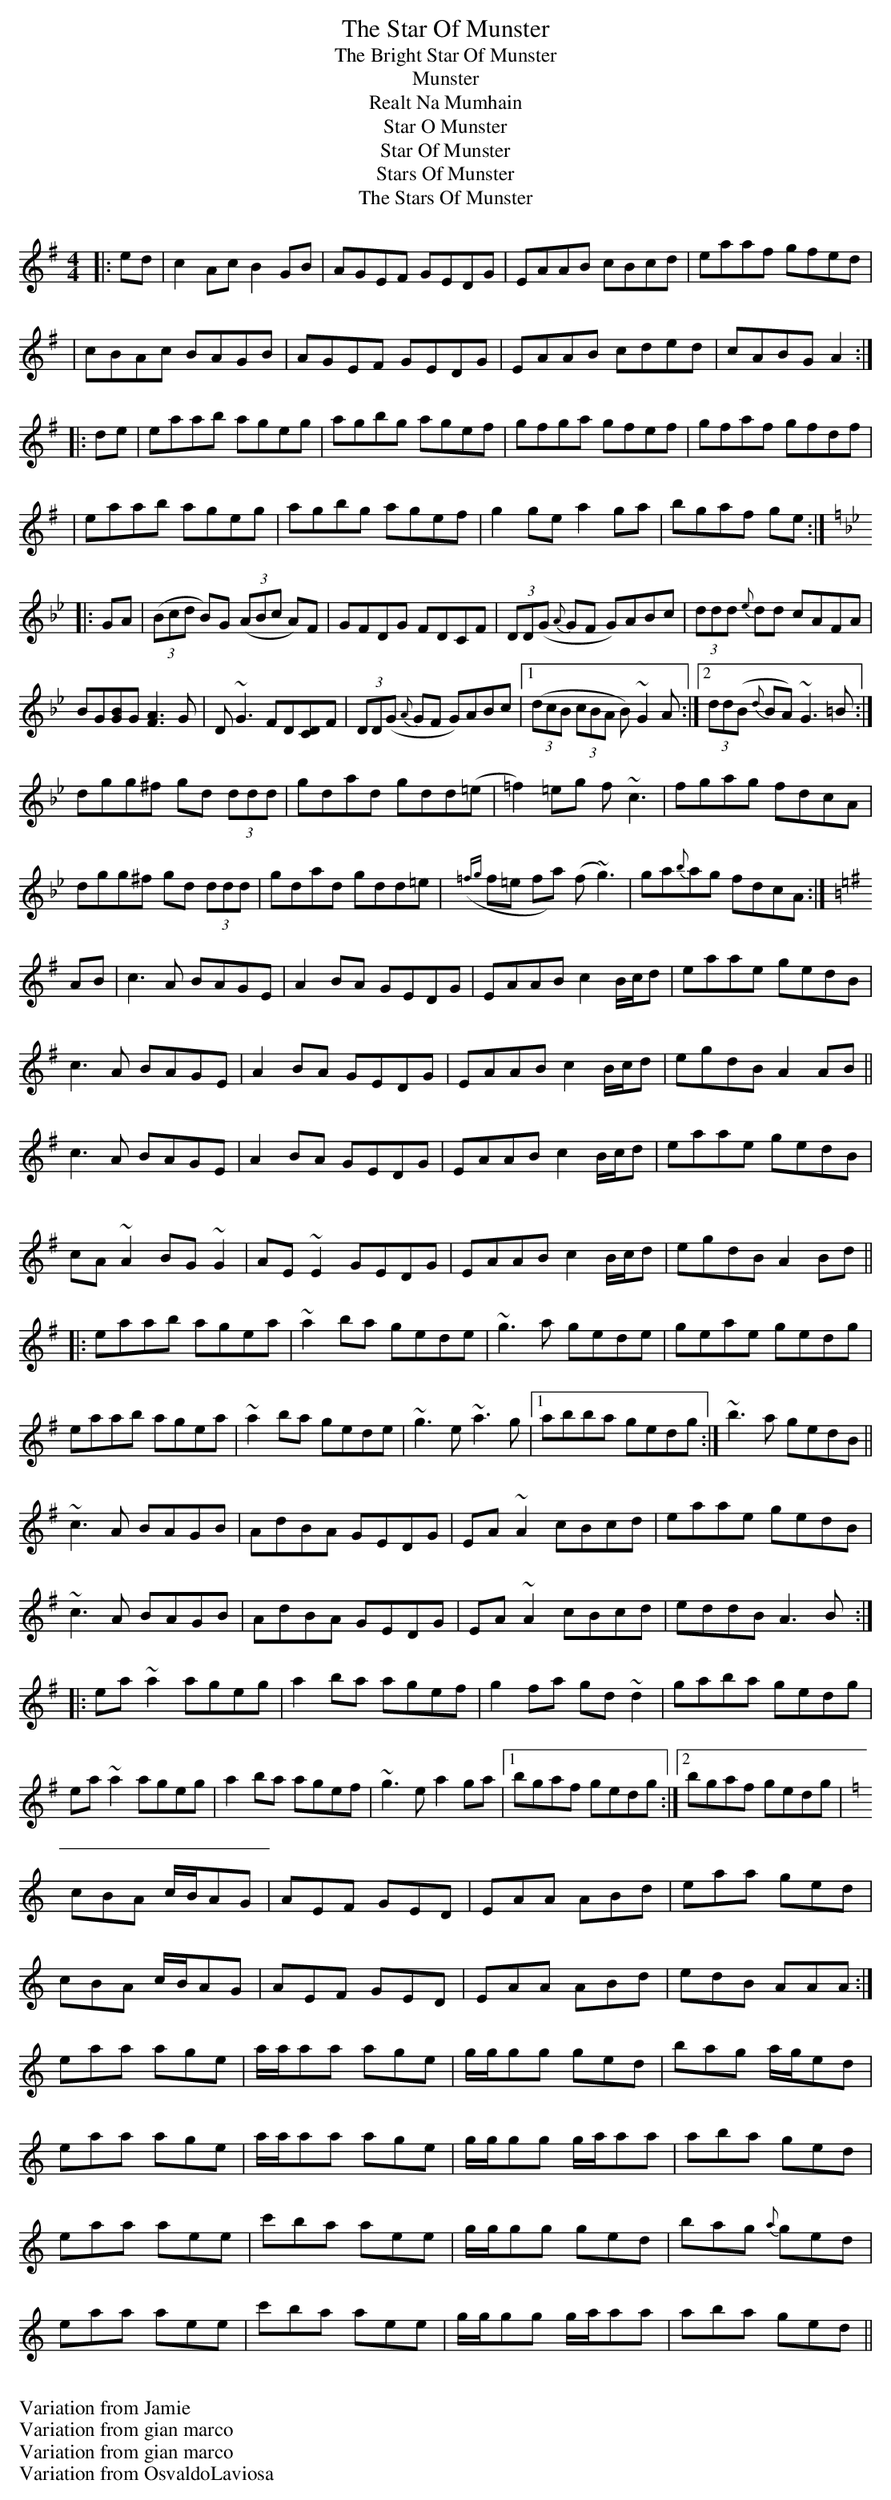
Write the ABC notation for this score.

X:1
T:Star Of Munster, The
T:Bright Star Of Munster, The
T:Munster
T:Realt Na Mumhain
T:Star O Munster
T:Star Of Munster
T:Stars Of Munster
T:Stars Of Munster, The
M:4/4
L:1/8
K:Ador
|:ed|c2Ac B2GB|AGEF GEDG|EAAB cBcd|eaaf gfed|
|cBAc BAGB|AGEF GEDG|EAAB cded|cABG A2:|
|:de|eaab ageg|agbg agef|gfga gfef|gfaf gfdf|
|eaab ageg|agbg agef|g2ge a2ga|bgaf ge:|
W:Variation from Jamie
K:Gmin
|:GA|((3Bcd B)G ((3ABc A)F|GFDG FDCF|(3DD(G {A}GF G)ABc|(3ddd {e}dd cAFA|
BG[BG]G [A3F3] G|D ~G3 FD[DC]F|(3DD(G {A}GF G)ABc|1((3dcB (3cBA B) ~G2 A:|2(3dd(B {d}BA) ~G3 =B:|
dgg^f gd (3ddd|gdad gdd(=e|=f2) =eg f ~c3|fgag fdcA|
dgg^f gd (3ddd|gdad gdd=e|({=fg}f=e fa) (f ~g3)|ga{b}ag fdcA:|
W:Variation from gian marco
K:ADor
AB|c3A BAGE|A2BA GEDG|EAAB c2B/c/d|eaae gedB|
c3A BAGE|A2BA GEDG|EAAB c2B/c/d|egdB A2AB||
c3A BAGE|A2BA GEDG|EAAB c2B/c/d|eaae gedB|
cA~A2 BG~G2|AE~E2 GEDG|EAAB c2B/c/d|egdB A2Bd||:
eaab agea|~a2ba gede|~g3a gede|geae gedg|
eaab agea|~a2ba gede|~g3e ~a3g|1abba gedg:|~b3a gedB||
W:Variation from gian marco
K:ADor
~c3A BAGB|AdBA GEDG|EA~A2 cBcd|eaae gedB|
~c3A BAGB|AdBA GEDG|EA~A2 cBcd|eddB A3B:|:
ea~a2 ageg|a2ba agef|g2fa gd~d2|gaba gedg|
ea~a2 ageg|a2ba agef|~g3e a2ga|1bgaf gedg:|2bgaf gedg|
W:Variation from OsvaldoLaviosa
K:Am
cBA c/B/AG|AEF GED|EAA ABd|eaa ged|
cBA c/B/AG|AEF GED|EAA ABd|edB AAA:|
eaa age|a/a/aa age|g/g/gg ged|bag a/g/ed|
eaa age|a/a/aa age|g/g/gg g/a/aa|aba ged|
eaa aee|c'ba aee|g/g/gg ged|bag {a}ged|
eaa aee|c'ba aee|g/g/gg g/a/aa|aba ged||
